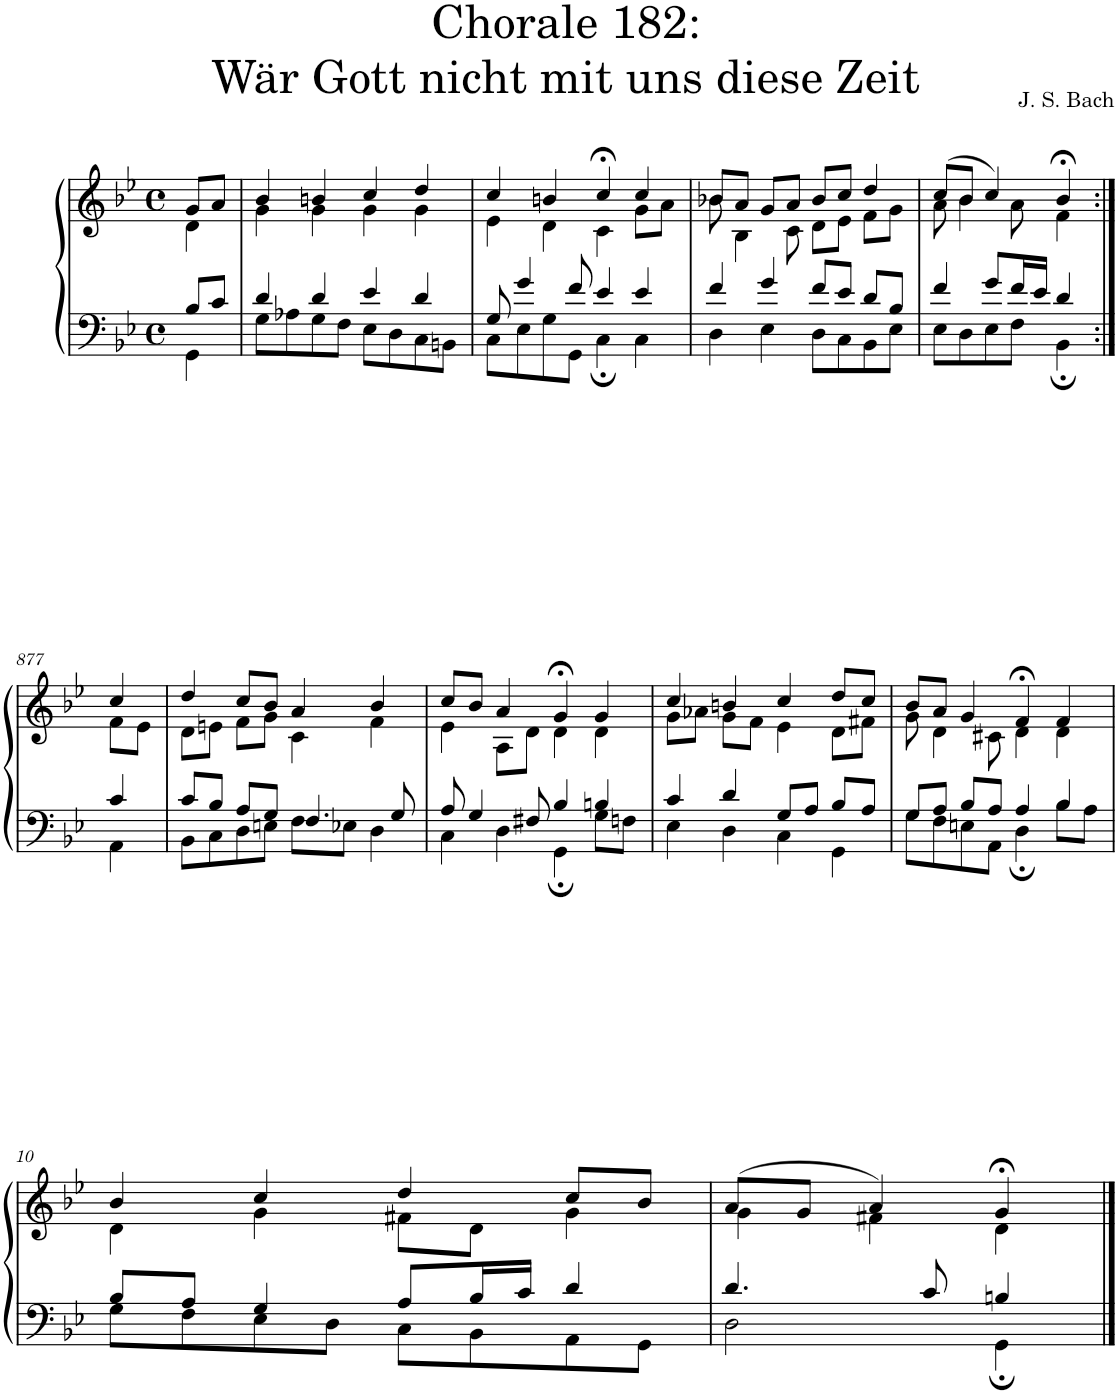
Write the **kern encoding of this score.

**kern	**kern
*part1	*part1
*staff2	*staff1
*I"S,A	*
*clefF4	*clefG2
*k[b-e-]	*k[b-e-]
*M4/4	*M4/4
*met(c)	*met(c)
=	=
*^	*^
8B-/L	4GG\	8g/L	4d\
8c/J	.	8a/J	.
=1	=1	=1	=1
4d/	8G\L	4b-/	4g\
.	8A-X\	.	.
4d/	8G\	4bn/	4g\
.	8F\J	.	.
4e-/	8E-\L	4cc/	4g\
.	8D\	.	.
4d/	8C\	4dd/	4g\
.	8BBn\J	.	.
=2	=2	=2	=2
8G/	8C\L	4cc/	4e-\
4g/	8E-\	.	.
.	8G\	4bn/	4d\
8f/	8GG\J	.	.
4e-/	4C;\	4cc;</	4c\
4e-/	4C\	4cc/	8g\L
.	.	.	8a\J
=3	=3	=3	=3
4f/	4D\	8b-X/L	8b-X\
.	.	8a/J	4B-\
4g/	4E-\	8g/L	.
.	.	8a/J	8c\
8f/L	8D\L	8b-/L	8d\L
8e-/J	8C\	8cc/J	8e-\J
8d/L	8BB-\	4dd/	8f\L
8B-/J	8E-\J	.	8g\J
=876	=876	=876	=876
4f/	8E-\L	(>8cc/L	8a\
.	8D\	8b-/J	4b-\
8g/L	8E-\	4cc/)	.
16f/L	8F\J	.	8a\
16e-/JJ	.	.	.
4d/	4BB-;\	4b-;</	4f\
!!LO:LB:g=z	!!
=877:|!	=877:|!	=877:|!	=877:|!
4c/	4AA\	4cc/	8f\L
.	.	.	8e-\J
=6	=6	=6	=6
8c/L	8BB-\L	4dd/	8d\L
8B-/J	8C\	.	8en\J
8A/L	8D\	8cc/L	8f\L
8G/J	8En\J	8b-/J	8g\J
4.F/	8F\L	4a/	4c\
.	8E-X\J	.	.
.	4D\	4b-/	4f\
8G/	.	.	.
=7	=7	=7	=7
8A/	4C\	8cc/L	4e-\
4G/	.	8b-/J	.
.	4D\	4a/	8A\L
8F#X/	.	.	8d\J
4B-/	4GG;\	4g;</	4d\
4Bn/	8G\L	4g/	4d\
.	8Fn\J	.	.
=8	=8	=8	=8
4c/	4E-\	4cc/	8g\L
.	.	.	8a-X\J
4d/	4D\	4bn/	8g\L
.	.	.	8f\J
8G/L	4C\	4cc/	4e-\
8A/J	.	.	.
8B-/L	4GG\	8dd/L	8d\L
8A/J	.	8cc/J	8f#X\J
=9	=9	=9	=9
8G/L	8G\L	8b-/L	8g\
8A/J	8F\	8a/J	4d\
8B-/L	8En\	4g/	.
8A/J	8AA\J	.	8c#X\
4A/	4D;\	4f;</	4d\
4B-/	8B-\L	4f/	4d\
.	8A\J	.	.
!!LO:LB:g=z	!!
=10	=10	=10	=10
8B-/L	8G\L	4b-/	4d\
8A/J	8F\	.	.
4G/	8E-\	4cc/	4g\
.	8D\J	.	.
8A/L	8C\L	4dd/	8f#X\L
16B-/L	8BB-\	.	8d\J
16c/JJ	.	.	.
4d/	8AA\	8cc/L	4g\
.	8GG\J	8b-/J	.
=11	=11	=11	=11
4.d/	2D\	(>8a/L	4g\
.	.	8g/J	.
.	.	4a/)	4f#X\
8c/	.	.	.
4Bn/	4GG;\	4g;</	4d\
*v	*v	*	*
*	*v	*v
==	==
*-	*-
